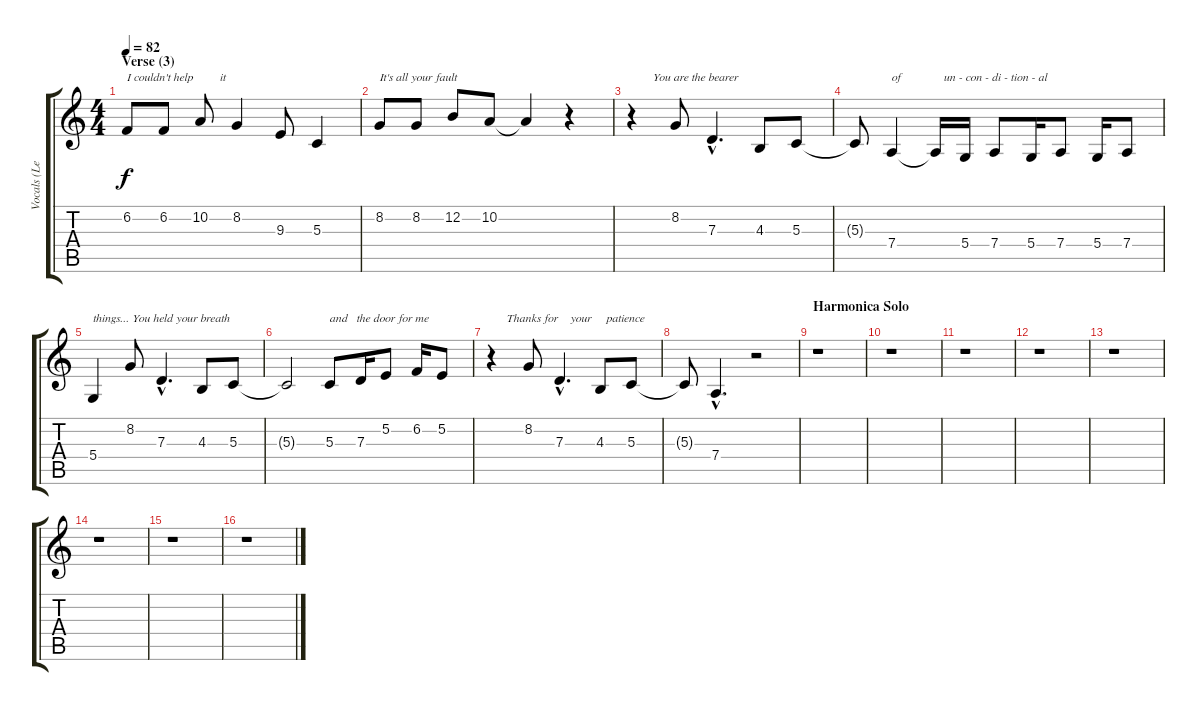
\track ("Vocals (Lead)" "Vocals (Le") {instrument synthvoice}
\staff {score tabs}
\tuning (E4 B3 G3 D3 A2 E2) {hide}
\ts (4 4)
\section ("" "Verse (3)")
\tempo 82
\clef g2
\ks c
6.2.8{txt "I couldn't help         it" dy f} 6.2.8 10.2.8 8.2.4 9.3.8 5.3.4 |
8.2.8{txt "It's all your fault"} 8.2.8 12.2.8 10.2.8 10.2{t}.4 r.4 |
r.4{txt "       You are the bearer"} 8.2.8 7.3{hac}.4{d} 4.3.8 5.3.8 |
5.3{t}.8 7.4.4{txt "of              un - con - di - tion - al"} 7.4{t}.16 5.4.16 7.4.8 5.4.16 7.4.8 5.4.16 7.4.8 |
5.4.4{txt "things... You held your breath"} 8.2.8 7.3{hac}.4{d} 4.3.8 5.3.8 |
5.3{t}.2 5.3.8{txt "and   the door for me"} 7.3.16 5.2.8 6.2.16 5.2.8 |
r.4{txt "     Thanks for    your     patience"} 8.2.8 7.3{hac}.4{d} 4.3.8 5.3.8 |
5.3{t}.8 7.4{hac}.4{d} r.2 |
\section ("" "Harmonica Solo")
r.1 |
r.1 |
r.1 |
r.1 |
r.1 |
r.1 |
r.1 |
r.1
